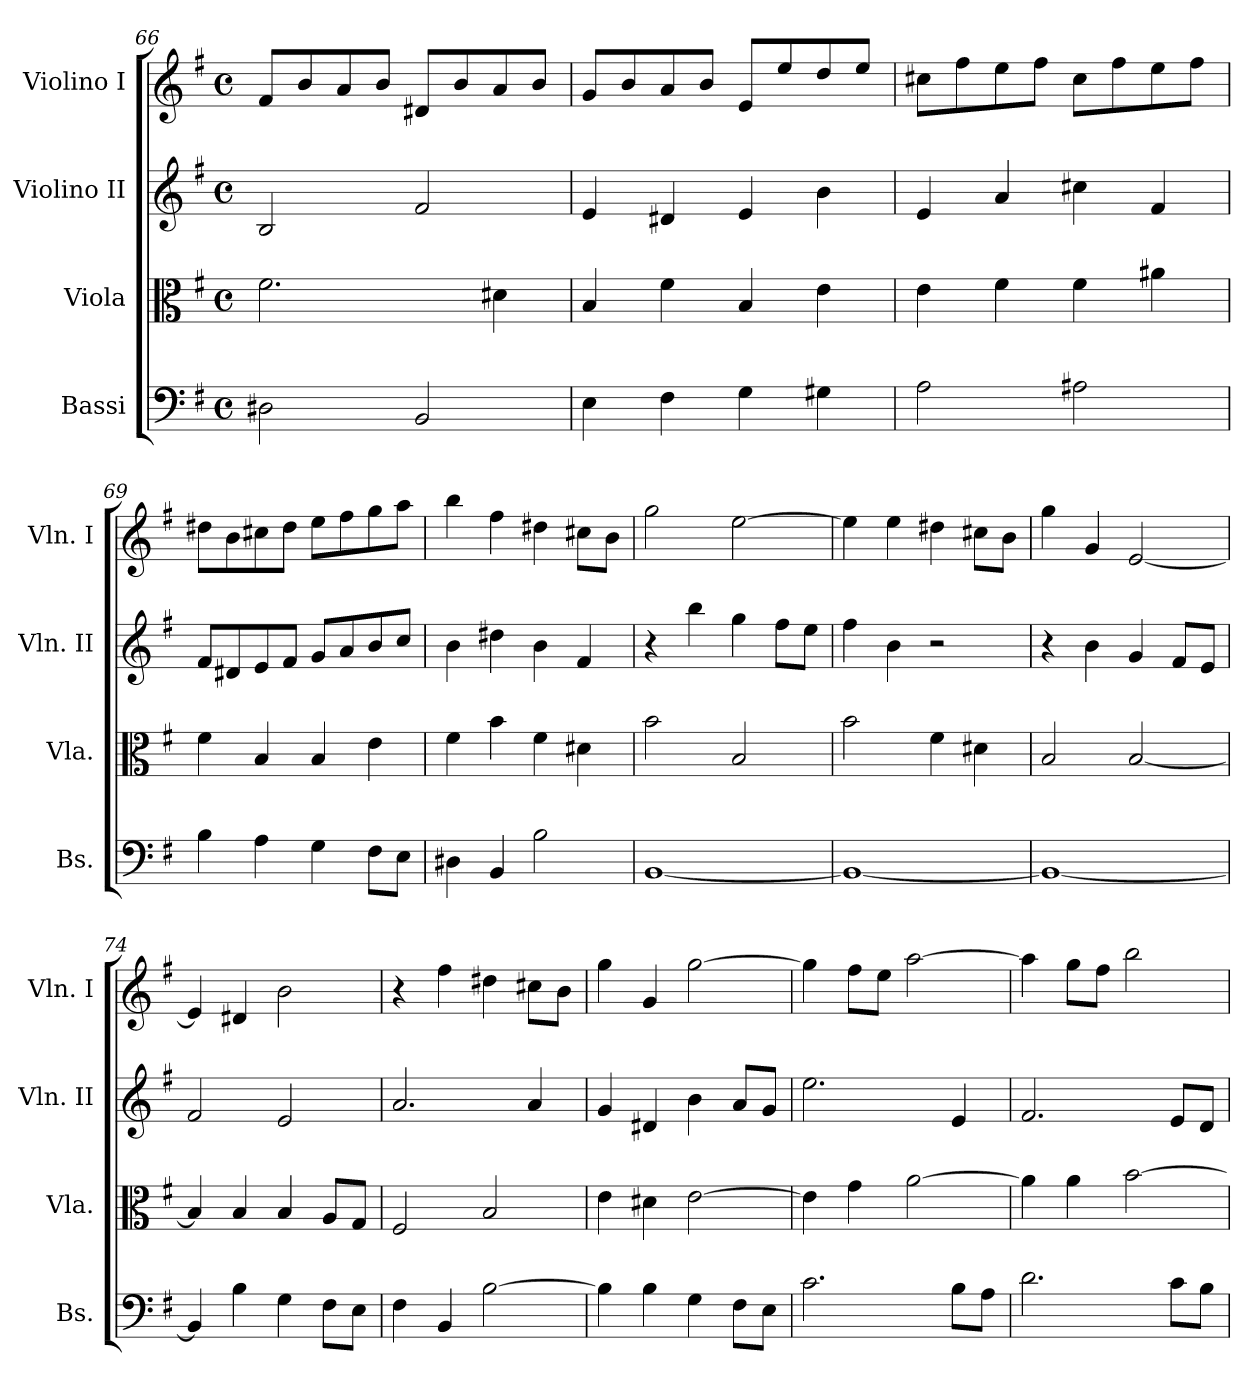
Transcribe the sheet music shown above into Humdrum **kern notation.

**kern	**kern	**kern	**kern
*part4	*part3	*part2	*part1
*staff4	*staff3	*staff2	*staff1
*I"Bassi	*I"Viola	*I"Violino II	*I"Violino I
*I'Bs.	*I'Vla.	*I'Vln. II	*I'Vln. I
*clefF4	*clefC3	*clefG2	*clefG2
*ITrd7c12	*	*	*
*k[f#]	*k[f#]	*k[f#]	*k[f#]
*G:	*G:	*G:	*G:
*M4/4	*M4/4	*M4/4	*M4/4
*met(c)	*met(c)	*met(c)	*met(c)
=66	=66	=66	=66
2DD#X\	2.f#\	2B/	8f#/L
.	.	.	8b/
.	.	.	8a/
.	.	.	8b/J
2BBB/	.	2f#/	8d#X/L
.	.	.	8b/
.	4d#X\	.	8a/
.	.	.	8b/J
=67	=67	=67	=67
4EE\	4B/	4e/	8g/L
.	.	.	8b/
4FF#\	4f#\	4d#X/	8a/
.	.	.	8b/J
4GG\	4B/	4e/	8e/L
.	.	.	8ee/
4GG#X\	4e\	4b\	8dd/
.	.	.	8ee/J
!!LO:LB:g=z
=68	=68	=68	=68
2AA\	4e\	4e/	8cc#X\L
.	.	.	8ff#\
.	4f#\	4a/	8ee\
.	.	.	8ff#\J
2AA#X\	4f#\	4cc#X\	8cc#\L
.	.	.	8ff#\
.	4a#X\	4f#/	8ee\
.	.	.	8ff#\J
=69	=69	=69	=69
4BB\	4f#\	8f#/L	8dd#X\L
.	.	8d#X/	8b\
4AA\	4B/	8e/	8cc#X\
.	.	8f#/J	8dd#\J
4GG\	4B/	8g/L	8ee\L
.	.	8a/	8ff#\
8FF#\L	4e\	8b/	8gg\
8EE\J	.	8cc/J	8aa\J
=70	=70	=70	=70
4DD#X\	4f#\	4b\	4bb\
4BBB/	4b\	4dd#X\	4ff#\
2BB\	4f#\	4b\	4dd#X\
.	4d#X\	4f#/	8cc#X\L
.	.	.	8b\J
=71	=71	=71	=71
[1BBB	2b\	4r	2gg\
.	.	4bb\	.
.	2B/	4gg\	[2ee\
.	.	8ff#\L	.
.	.	8ee\J	.
=72	=72	=72	=72
1BBB_	2b\	4ff#\	4ee\]
.	.	4b\	4ee\
.	4f#\	2r	4dd#X\
.	4d#X\	.	8cc#X\L
.	.	.	8b\J
!!LO:LB:g=z
=73	=73	=73	=73
1BBB_	2B/	4r	4gg\
.	.	4b\	4g/
.	[2B/	4g/	[2e/
.	.	8f#/L	.
.	.	8e/J	.
=74	=74	=74	=74
4BBB/]	4B/]	2f#/	4e/]
4BB\	4B/	.	4d#X/
4GG\	4B/	2e/	2b\
8FF#\L	8A/L	.	.
8EE\J	8G/J	.	.
=75	=75	=75	=75
4FF#\	2F#/	2.a/	4r
4BBB/	.	.	4ff#\
[2BB\	2B/	.	4dd#X\
.	.	4a/	8cc#X\L
.	.	.	8b\J
=76	=76	=76	=76
4BB\]	4e\	4g/	4gg\
4BB\	4d#X\	4d#X/	4g/
4GG\	[2e\	4b\	[2gg\
8FF#\L	.	8a/L	.
8EE\J	.	8g/J	.
=77	=77	=77	=77
2.C\	4e\]	2.ee\	4gg\]
.	4g\	.	8ff#\L
.	.	.	8ee\J
.	[2a\	.	[2aa\
8BB\L	.	4e/	.
8AA\J	.	.	.
=78	=78	=78	=78
2.D\	4a\]	2.f#/	4aa\]
.	4a\	.	8gg\L
.	.	.	8ff#\J
.	[2b\	.	2bb\
8C\L	.	8e/L	.
8BB\J	.	8d/J	.
=	=	=	=
*-	*-	*-	*-
